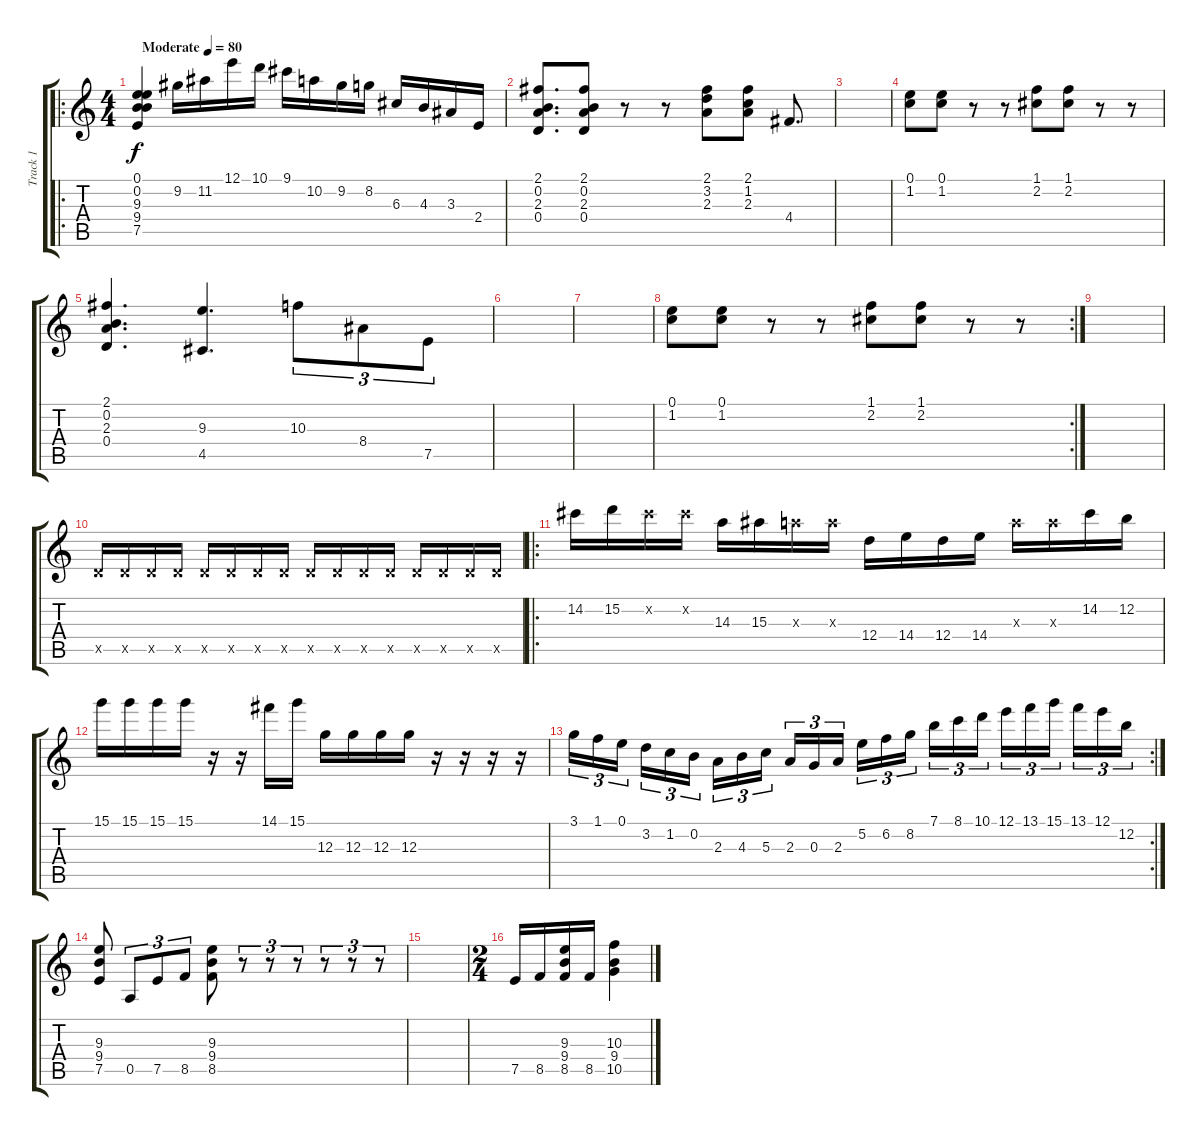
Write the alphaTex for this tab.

\track ("Track 1" "Track 1") {instrument overdrivenguitar}
\staff {score tabs}
\tuning (E4 B3 G3 D3 A2 E2) {hide}
\ro
\ts (4 4)
\tempo (80 "Moderate")
\clef g2
\ks c
(0.1 0.2 9.3 9.4 7.5).4{dy f instrument overdrivenguitar} 9.2.16 11.2.16 12.1.16 10.1.16 9.1.16 10.2.16 9.2.16 8.2.16 6.3.16 4.3.16 3.3.16 2.4.16 |
(2.1 0.2 2.3 0.4).8{d} (2.1 0.2 2.3 0.4).8 r.8 r.8 (2.1 3.2 2.3).8 (2.1 1.2 2.3).8 4.4.8{d} |
|
(0.1 1.2).8 (0.1 1.2).8 r.8 r.8 (1.1 2.2).8 (1.1 2.2).8 r.8 r.8 |
(2.1 0.2 2.3 0.4).4{d} (9.3 4.5).4{d} 10.3.8{tu (3 2)} 8.4.8{tu (3 2)} 7.5.8{tu (3 2)} |
|
|
\rc 2
(0.1 1.2).8 (0.1 1.2).8 r.8 r.8 (1.1 2.2).8 (1.1 2.2).8 r.8 r.8 |
|
5.5{x}.16 5.5{x}.16 5.5{x}.16 5.5{x}.16 5.5{x}.16 5.5{x}.16 5.5{x}.16 5.5{x}.16 5.5{x}.16 5.5{x}.16 5.5{x}.16 5.5{x}.16 5.5{x}.16 5.5{x}.16 5.5{x}.16 5.5{x}.16 |
\ro
14.2.16 15.2.16 14.2{x}.16 14.2{x}.16 14.3.16 15.3.16 14.3{x}.16 14.3{x}.16 12.4.16 14.4.16 12.4.16 14.4.16 14.3{x}.16 14.3{x}.16 14.2.16 12.2.16 |
15.1.16 15.1.16 15.1.16 15.1.16 r.16 r.16 14.1.16 15.1.16 12.3.16 12.3.16 12.3.16 12.3.16 r.16 r.16 r.16 r.16 |
\rc 2
3.1.16{tu (3 2)} 1.1.16{tu (3 2)} 0.1.16{tu (3 2) beam splitsecondary} 3.2.16{tu (3 2)} 1.2.16{tu (3 2)} 0.2.16{tu (3 2)} 2.3.16{tu (3 2)} 4.3.16{tu (3 2)} 5.3.16{tu (3 2) beam splitsecondary} 2.3.16{tu (3 2)} 0.3.16{tu (3 2)} 2.3.16{tu (3 2)} 5.2.16{tu (3 2)} 6.2.16{tu (3 2)} 8.2.16{tu (3 2) beam splitsecondary} 7.1.16{tu (3 2)} 8.1.16{tu (3 2)} 10.1.16{tu (3 2)} 12.1.16{tu (3 2)} 13.1.16{tu (3 2)} 15.1.16{tu (3 2) beam splitsecondary} 13.1.16{tu (3 2)} 12.1.16{tu (3 2)} 12.2.16{tu (3 2)} |
(9.3 9.4 7.5).8 0.5.8{tu (3 2)} 7.5.8{tu (3 2)} 8.5.8{tu (3 2)} (9.3 9.4 8.5).8 r.8{tu (3 2)} r.8{tu (3 2)} r.8{tu (3 2)} r.8{tu (3 2)} r.8{tu (3 2)} r.8{tu (3 2)} |
|
\ts (2 4)
7.5.16 8.5.16 (9.3 9.4 8.5).16 8.5.16 (10.3 9.4 10.5).4
